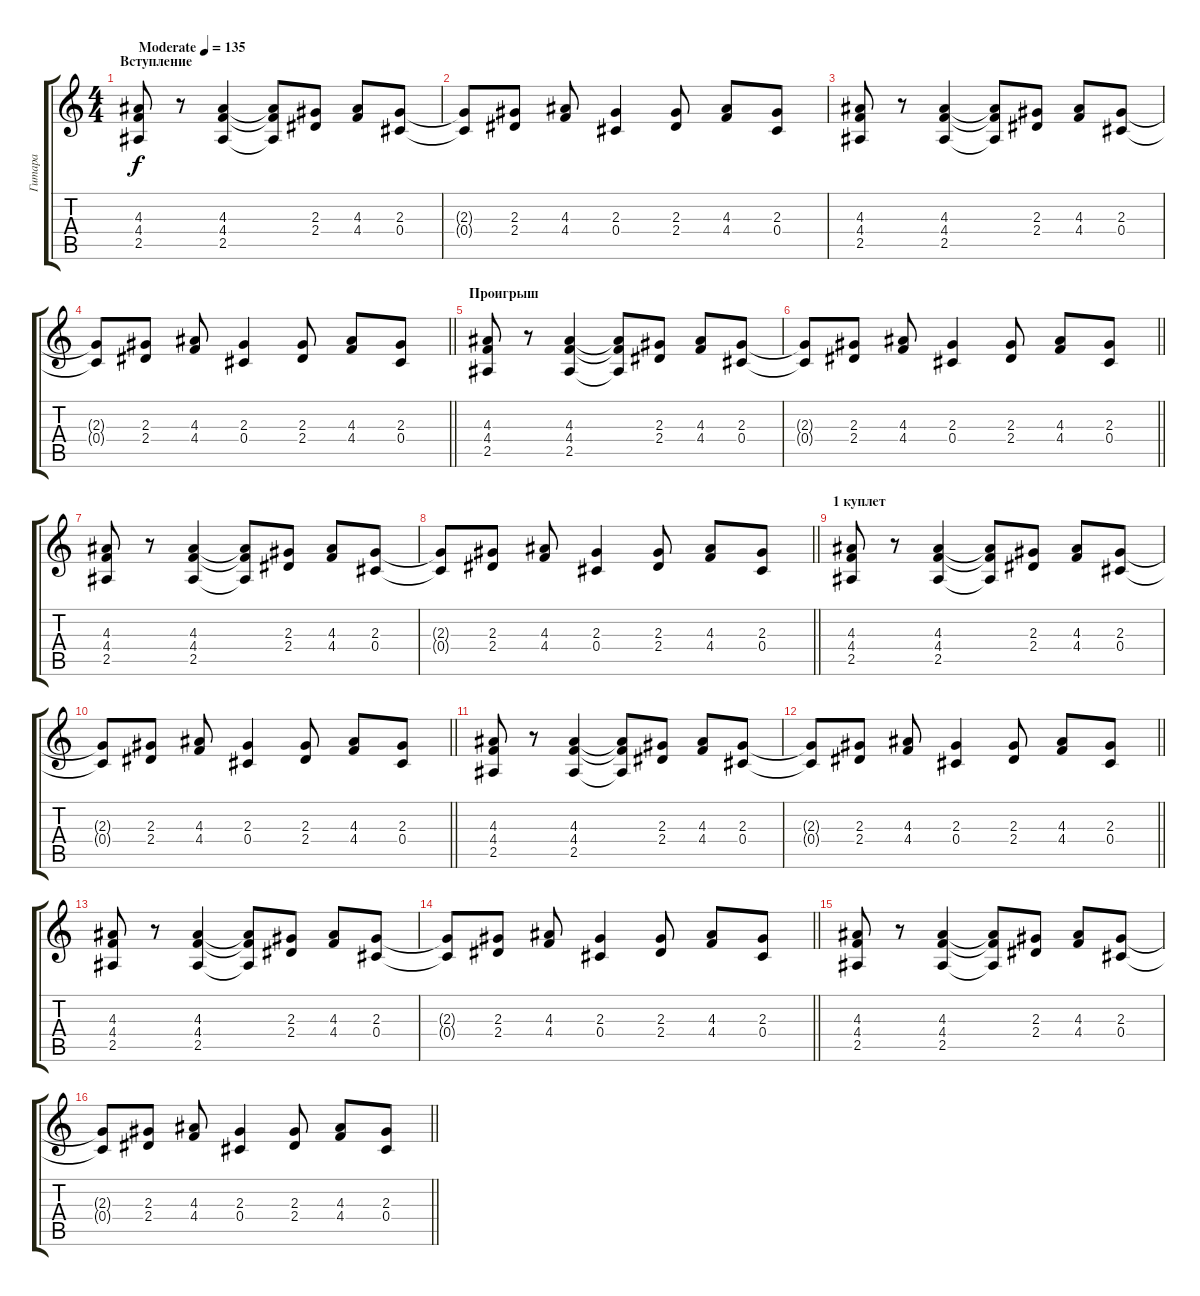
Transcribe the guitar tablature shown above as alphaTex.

\track ("Гитара" "Гитара") {instrument distortionguitar}
\staff {score tabs}
\tuning (Eb4 Bb3 Gb3 Db3 Ab2 Eb2) {hide}
\ts (4 4)
\section ("" "Вступление")
\tempo (135 "Moderate")
\clef g2
\ks c
(4.3 4.4 2.5).8{dy f instrument distortionguitar} r.8 (4.3 4.4 2.5).4 (4.3{t} 4.4{t} 2.5{t}).8 (2.3 2.4).8 (4.3 4.4).8 (2.3 0.4).8 |
(2.3{t} 0.4{t}).8 (2.3 2.4).8 (4.3 4.4).8 (2.3 0.4).4 (2.3 2.4).8 (4.3 4.4).8 (2.3 0.4).8 |
(4.3 4.4 2.5).8 r.8 (4.3 4.4 2.5).4 (4.3{t} 4.4{t} 2.5{t}).8 (2.3 2.4).8 (4.3 4.4).8 (2.3 0.4).8 |
\barLineRight lightlight
(2.3{t} 0.4{t}).8 (2.3 2.4).8 (4.3 4.4).8 (2.3 0.4).4 (2.3 2.4).8 (4.3 4.4).8 (2.3 0.4).8 |
\section ("" "Проигрыш")
(4.3 4.4 2.5).8 r.8 (4.3 4.4 2.5).4 (4.3{t} 4.4{t} 2.5{t}).8 (2.3 2.4).8 (4.3 4.4).8 (2.3 0.4).8 |
\barLineRight lightlight
(2.3{t} 0.4{t}).8 (2.3 2.4).8 (4.3 4.4).8 (2.3 0.4).4 (2.3 2.4).8 (4.3 4.4).8 (2.3 0.4).8 |
(4.3 4.4 2.5).8 r.8 (4.3 4.4 2.5).4 (4.3{t} 4.4{t} 2.5{t}).8 (2.3 2.4).8 (4.3 4.4).8 (2.3 0.4).8 |
\barLineRight lightlight
(2.3{t} 0.4{t}).8 (2.3 2.4).8 (4.3 4.4).8 (2.3 0.4).4 (2.3 2.4).8 (4.3 4.4).8 (2.3 0.4).8 |
\section ("" "1 куплет")
(4.3 4.4 2.5).8 r.8 (4.3 4.4 2.5).4 (4.3{t} 4.4{t} 2.5{t}).8 (2.3 2.4).8 (4.3 4.4).8 (2.3 0.4).8 |
\barLineRight lightlight
(2.3{t} 0.4{t}).8 (2.3 2.4).8 (4.3 4.4).8 (2.3 0.4).4 (2.3 2.4).8 (4.3 4.4).8 (2.3 0.4).8 |
(4.3 4.4 2.5).8 r.8 (4.3 4.4 2.5).4 (4.3{t} 4.4{t} 2.5{t}).8 (2.3 2.4).8 (4.3 4.4).8 (2.3 0.4).8 |
\barLineRight lightlight
(2.3{t} 0.4{t}).8 (2.3 2.4).8 (4.3 4.4).8 (2.3 0.4).4 (2.3 2.4).8 (4.3 4.4).8 (2.3 0.4).8 |
(4.3 4.4 2.5).8 r.8 (4.3 4.4 2.5).4 (4.3{t} 4.4{t} 2.5{t}).8 (2.3 2.4).8 (4.3 4.4).8 (2.3 0.4).8 |
\barLineRight lightlight
(2.3{t} 0.4{t}).8 (2.3 2.4).8 (4.3 4.4).8 (2.3 0.4).4 (2.3 2.4).8 (4.3 4.4).8 (2.3 0.4).8 |
(4.3 4.4 2.5).8 r.8 (4.3 4.4 2.5).4 (4.3{t} 4.4{t} 2.5{t}).8 (2.3 2.4).8 (4.3 4.4).8 (2.3 0.4).8 |
\barLineRight lightlight
(2.3{t} 0.4{t}).8 (2.3 2.4).8 (4.3 4.4).8 (2.3 0.4).4 (2.3 2.4).8 (4.3 4.4).8 (2.3 0.4).8
